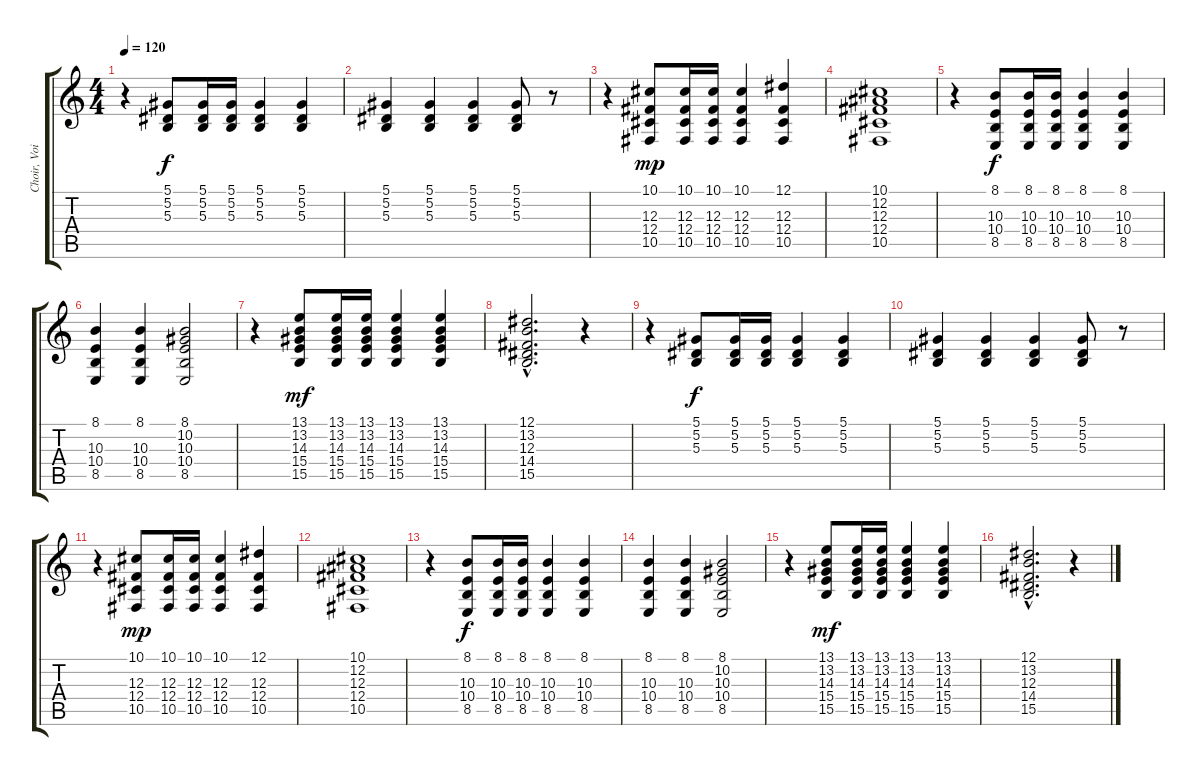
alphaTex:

\track ("Choir, Voice" "Choir, Voi") {instrument synthvoice}
\staff {score tabs}
\tuning (Eb4 Bb3 Gb3 Db3 Ab2 Eb2) {hide}
\ts (4 4)
\tempo 120
\clef g2
\ks c
r.4{dy f instrument choiraahs} (5.1 5.2 5.3).8 (5.1 5.2 5.3).16 (5.1 5.2 5.3).16 (5.1 5.2 5.3).4 (5.1 5.2 5.3).4 |
(5.1 5.2 5.3).4 (5.1 5.2 5.3).4 (5.1 5.2 5.3).4 (5.1 5.2 5.3).8 r.8 |
r.4 (10.1 12.3 12.4 10.5).8{dy mp} (10.1 12.3 12.4 10.5).16 (10.1 12.3 12.4 10.5).16 (10.1 12.3 12.4 10.5).4 (12.1 12.3 12.4 10.5).4 |
(10.1 12.2 12.3 12.4 10.5).1 |
r.4 (8.1 10.3 10.4 8.5).8{dy f} (8.1 10.3 10.4 8.5).16 (8.1 10.3 10.4 8.5).16 (8.1 10.3 10.4 8.5).4 (8.1 10.3 10.4 8.5).4 |
(8.1 10.3 10.4 8.5).4 (8.1 10.3 10.4 8.5).4 (8.1 10.2 10.3 10.4 8.5).2 |
r.4 (13.1 13.2 14.3 15.4 15.5).8{dy mf} (13.1 13.2 14.3 15.4 15.5).16 (13.1 13.2 14.3 15.4 15.5).16 (13.1 13.2 14.3 15.4 15.5).4 (13.1 13.2 14.3 15.4 15.5).4 |
(12.1{hac} 13.2{hac} 12.3{hac} 14.4{hac} 15.5{hac}).2{d} r.4 |
r.4{instrument choiraahs} (5.1 5.2 5.3).8{dy f} (5.1 5.2 5.3).16 (5.1 5.2 5.3).16 (5.1 5.2 5.3).4 (5.1 5.2 5.3).4 |
(5.1 5.2 5.3).4 (5.1 5.2 5.3).4 (5.1 5.2 5.3).4 (5.1 5.2 5.3).8 r.8 |
r.4 (10.1 12.3 12.4 10.5).8{dy mp} (10.1 12.3 12.4 10.5).16 (10.1 12.3 12.4 10.5).16 (10.1 12.3 12.4 10.5).4 (12.1 12.3 12.4 10.5).4 |
(10.1 12.2 12.3 12.4 10.5).1 |
r.4 (8.1 10.3 10.4 8.5).8{dy f} (8.1 10.3 10.4 8.5).16 (8.1 10.3 10.4 8.5).16 (8.1 10.3 10.4 8.5).4 (8.1 10.3 10.4 8.5).4 |
(8.1 10.3 10.4 8.5).4 (8.1 10.3 10.4 8.5).4 (8.1 10.2 10.3 10.4 8.5).2 |
r.4 (13.1 13.2 14.3 15.4 15.5).8{dy mf} (13.1 13.2 14.3 15.4 15.5).16 (13.1 13.2 14.3 15.4 15.5).16 (13.1 13.2 14.3 15.4 15.5).4 (13.1 13.2 14.3 15.4 15.5).4 |
(12.1{hac} 13.2{hac} 12.3{hac} 14.4{hac} 15.5{hac}).2{d} r.4
